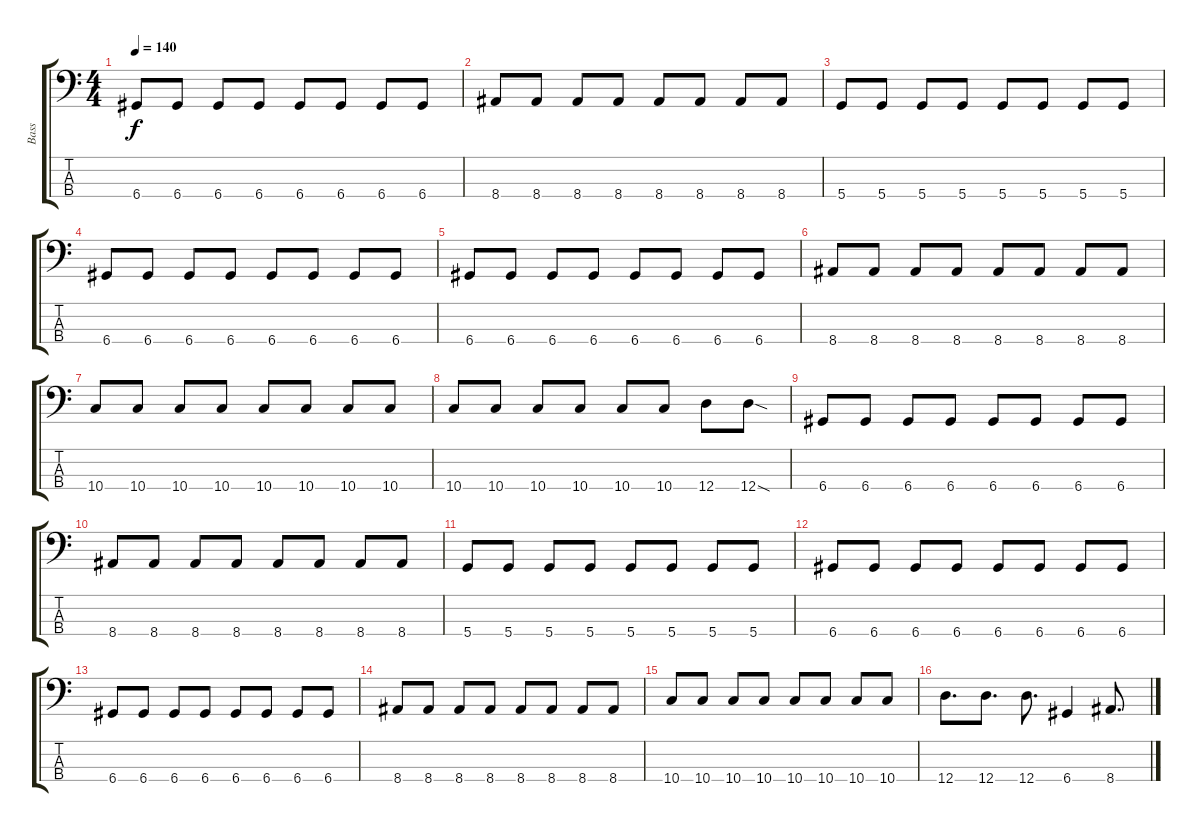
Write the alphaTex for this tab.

\track ("Bass" "Bass") {instrument electricbasspick}
\staff {score tabs}
\tuning (G2 D2 A1 D1) {hide}
\ts (4 4)
\tempo 140
\clef f4
\ks c
6.4.8{dy f} 6.4.8 6.4.8 6.4.8 6.4.8 6.4.8 6.4.8 6.4.8 |
8.4.8 8.4.8 8.4.8 8.4.8 8.4.8 8.4.8 8.4.8 8.4.8 |
5.4.8 5.4.8 5.4.8 5.4.8 5.4.8 5.4.8 5.4.8 5.4.8 |
6.4.8 6.4.8 6.4.8 6.4.8 6.4.8 6.4.8 6.4.8 6.4.8 |
6.4.8 6.4.8 6.4.8 6.4.8 6.4.8 6.4.8 6.4.8 6.4.8 |
8.4.8 8.4.8 8.4.8 8.4.8 8.4.8 8.4.8 8.4.8 8.4.8 |
10.4.8 10.4.8 10.4.8 10.4.8 10.4.8 10.4.8 10.4.8 10.4.8 |
10.4.8 10.4.8 10.4.8 10.4.8 10.4.8 10.4.8 12.4.8 12.4{sod}.8 |
6.4.8 6.4.8 6.4.8 6.4.8 6.4.8 6.4.8 6.4.8 6.4.8 |
8.4.8 8.4.8 8.4.8 8.4.8 8.4.8 8.4.8 8.4.8 8.4.8 |
5.4.8 5.4.8 5.4.8 5.4.8 5.4.8 5.4.8 5.4.8 5.4.8 |
6.4.8 6.4.8 6.4.8 6.4.8 6.4.8 6.4.8 6.4.8 6.4.8 |
6.4.8 6.4.8 6.4.8 6.4.8 6.4.8 6.4.8 6.4.8 6.4.8 |
8.4.8 8.4.8 8.4.8 8.4.8 8.4.8 8.4.8 8.4.8 8.4.8 |
10.4.8 10.4.8 10.4.8 10.4.8 10.4.8 10.4.8 10.4.8 10.4.8 |
12.4.8{d} 12.4.8{d} 12.4.8{d} 6.4.4 8.4.8{d}
